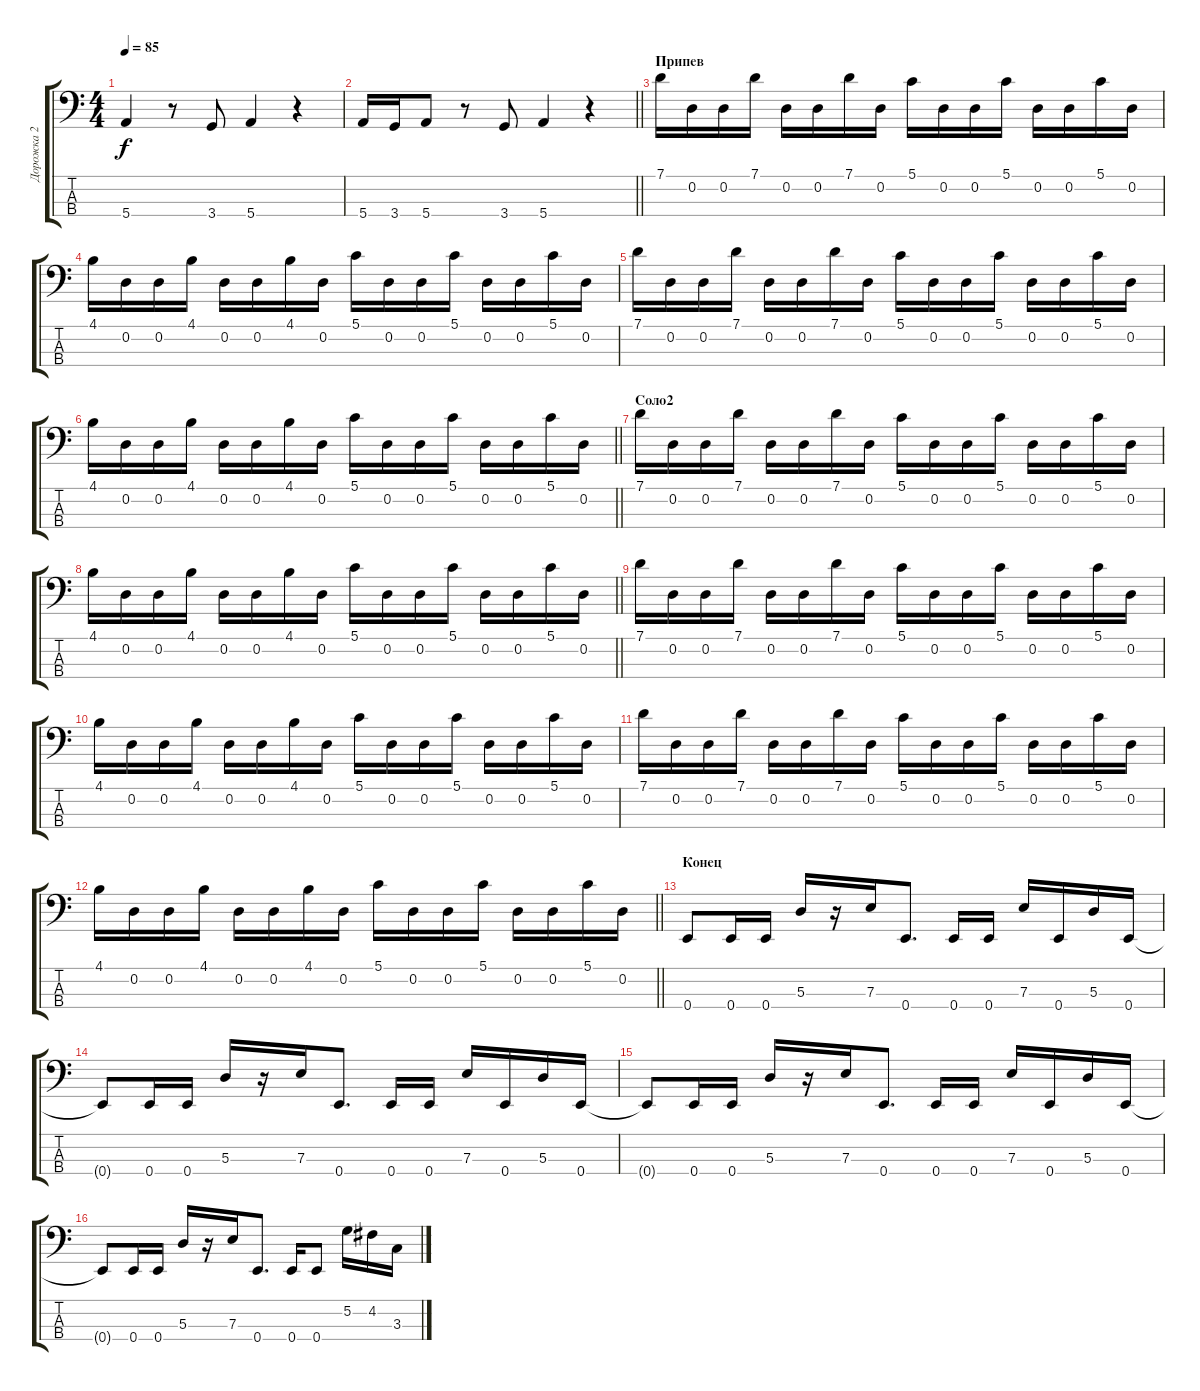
\track ("Дорожка 2" "Дорожка 2") {instrument electricbasspick}
\staff {score tabs}
\tuning (G2 D2 A1 E1) {hide}
\ts (4 4)
\tempo 85
\clef f4
\ks c
5.4.4{dy f} r.8 3.4.8 5.4.4 r.4 |
\barLineRight lightlight
5.4.16 3.4.16 5.4.8 r.8 3.4.8 5.4.4 r.4 |
\section ("" "Припев")
7.1.16 0.2.16 0.2.16 7.1.16 0.2.16 0.2.16 7.1.16 0.2.16 5.1.16 0.2.16 0.2.16 5.1.16 0.2.16 0.2.16 5.1.16 0.2.16 |
4.1.16 0.2.16 0.2.16 4.1.16 0.2.16 0.2.16 4.1.16 0.2.16 5.1.16 0.2.16 0.2.16 5.1.16 0.2.16 0.2.16 5.1.16 0.2.16 |
7.1.16 0.2.16 0.2.16 7.1.16 0.2.16 0.2.16 7.1.16 0.2.16 5.1.16 0.2.16 0.2.16 5.1.16 0.2.16 0.2.16 5.1.16 0.2.16 |
\barLineRight lightlight
4.1.16 0.2.16 0.2.16 4.1.16 0.2.16 0.2.16 4.1.16 0.2.16 5.1.16 0.2.16 0.2.16 5.1.16 0.2.16 0.2.16 5.1.16 0.2.16 |
\section ("" "Соло2")
7.1.16 0.2.16 0.2.16 7.1.16 0.2.16 0.2.16 7.1.16 0.2.16 5.1.16 0.2.16 0.2.16 5.1.16 0.2.16 0.2.16 5.1.16 0.2.16 |
\barLineRight lightlight
4.1.16 0.2.16 0.2.16 4.1.16 0.2.16 0.2.16 4.1.16 0.2.16 5.1.16 0.2.16 0.2.16 5.1.16 0.2.16 0.2.16 5.1.16 0.2.16 |
7.1.16 0.2.16 0.2.16 7.1.16 0.2.16 0.2.16 7.1.16 0.2.16 5.1.16 0.2.16 0.2.16 5.1.16 0.2.16 0.2.16 5.1.16 0.2.16 |
4.1.16 0.2.16 0.2.16 4.1.16 0.2.16 0.2.16 4.1.16 0.2.16 5.1.16 0.2.16 0.2.16 5.1.16 0.2.16 0.2.16 5.1.16 0.2.16 |
7.1.16 0.2.16 0.2.16 7.1.16 0.2.16 0.2.16 7.1.16 0.2.16 5.1.16 0.2.16 0.2.16 5.1.16 0.2.16 0.2.16 5.1.16 0.2.16 |
\barLineRight lightlight
4.1.16 0.2.16 0.2.16 4.1.16 0.2.16 0.2.16 4.1.16 0.2.16 5.1.16 0.2.16 0.2.16 5.1.16 0.2.16 0.2.16 5.1.16 0.2.16 |
\section ("" "Конец")
0.4.8 0.4.16 0.4.16 5.3.16 r.16 7.3.16 0.4.8{d} 0.4.16 0.4.16 7.3.16 0.4.16 5.3.16 0.4.16 |
0.4{t}.8 0.4.16 0.4.16 5.3.16 r.16 7.3.16 0.4.8{d} 0.4.16 0.4.16 7.3.16 0.4.16 5.3.16 0.4.16 |
0.4{t}.8 0.4.16 0.4.16 5.3.16 r.16 7.3.16 0.4.8{d} 0.4.16 0.4.16 7.3.16 0.4.16 5.3.16 0.4.16 |
0.4{t}.8 0.4.16 0.4.16 5.3.16 r.16 7.3.16 0.4.8{d} 0.4.16 0.4.8 5.2.16 4.2.16 3.3.16
